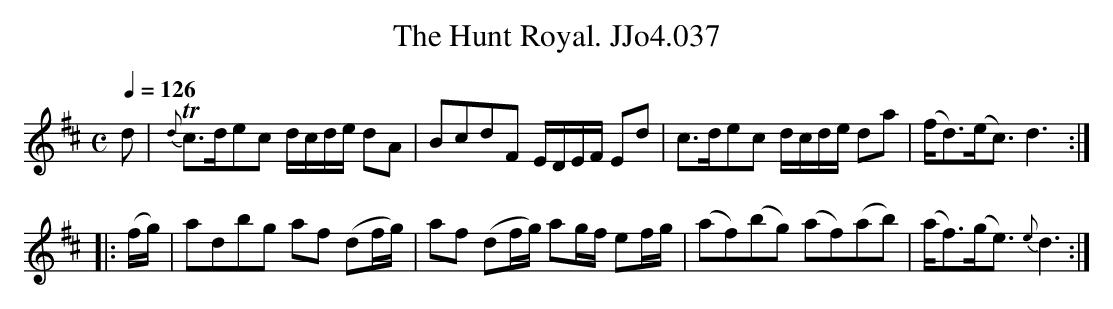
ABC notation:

X:1
T:Hunt Royal. JJo4.037, The
M:C
L:1/8
Q:1/4=126
K:D
d|{d}Tc>dec d/c/d/e/ dA|BcdF E/D/E/F/ Ed|c>dec d/c/d/e/ da|(f<d)(e<c)d3:|
|:(f/g/)|adbg af (df/g/)|af (df/g/) ag/f/ ef/g/|(af)(bg) (af)(ab)|(a<f)(g<e){e}d3:|
